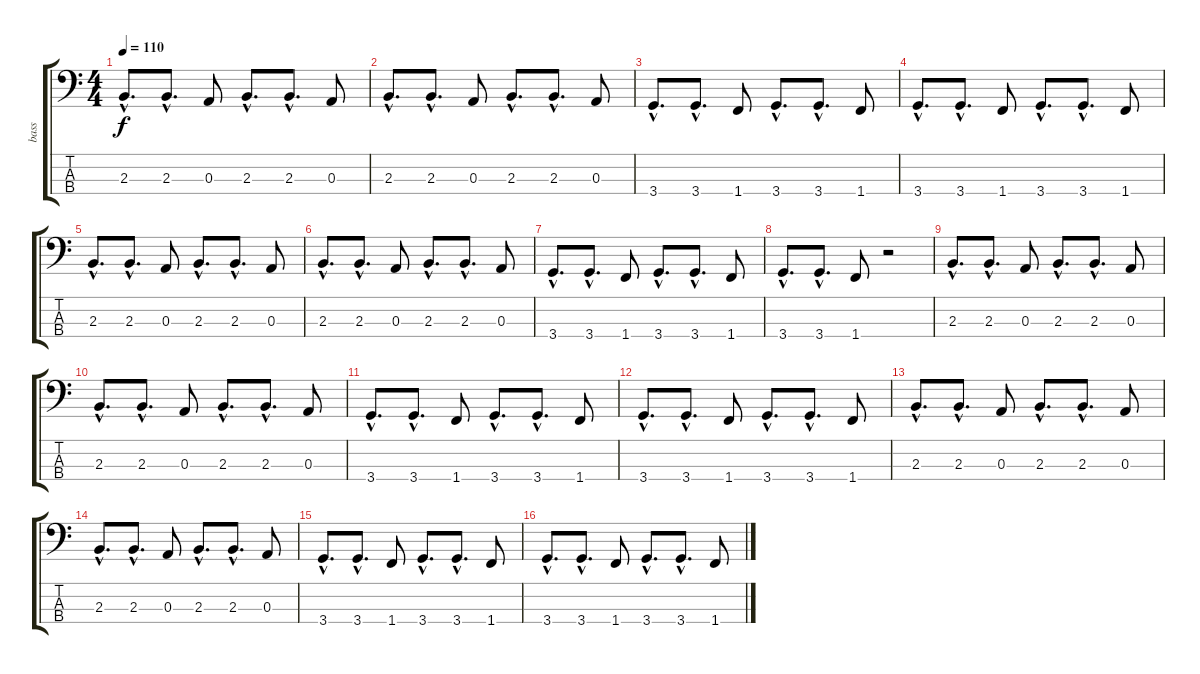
\track ("bass" "bass") {instrument electricbassfinger}
\staff {score tabs}
\tuning (G2 D2 A1 E1) {hide}
\ts (4 4)
\tempo 110
\clef f4
\ks c
2.3{hac}.8{d dy f} 2.3{hac}.8{d} 0.3.8 2.3{hac}.8{d} 2.3{hac}.8{d} 0.3.8 |
2.3{hac}.8{d} 2.3{hac}.8{d} 0.3.8 2.3{hac}.8{d} 2.3{hac}.8{d} 0.3.8 |
3.4{hac}.8{d} 3.4{hac}.8{d} 1.4.8 3.4{hac}.8{d} 3.4{hac}.8{d} 1.4.8 |
3.4{hac}.8{d} 3.4{hac}.8{d} 1.4.8 3.4{hac}.8{d} 3.4{hac}.8{d} 1.4.8 |
2.3{hac}.8{d} 2.3{hac}.8{d} 0.3.8 2.3{hac}.8{d} 2.3{hac}.8{d} 0.3.8 |
2.3{hac}.8{d} 2.3{hac}.8{d} 0.3.8 2.3{hac}.8{d} 2.3{hac}.8{d} 0.3.8 |
3.4{hac}.8{d} 3.4{hac}.8{d} 1.4.8 3.4{hac}.8{d} 3.4{hac}.8{d} 1.4.8 |
3.4{hac}.8{d} 3.4{hac}.8{d} 1.4.8 r.2 |
2.3{hac}.8{d} 2.3{hac}.8{d} 0.3.8 2.3{hac}.8{d} 2.3{hac}.8{d} 0.3.8 |
2.3{hac}.8{d} 2.3{hac}.8{d} 0.3.8 2.3{hac}.8{d} 2.3{hac}.8{d} 0.3.8 |
3.4{hac}.8{d} 3.4{hac}.8{d} 1.4.8 3.4{hac}.8{d} 3.4{hac}.8{d} 1.4.8 |
3.4{hac}.8{d} 3.4{hac}.8{d} 1.4.8 3.4{hac}.8{d} 3.4{hac}.8{d} 1.4.8 |
2.3{hac}.8{d} 2.3{hac}.8{d} 0.3.8 2.3{hac}.8{d} 2.3{hac}.8{d} 0.3.8 |
2.3{hac}.8{d} 2.3{hac}.8{d} 0.3.8 2.3{hac}.8{d} 2.3{hac}.8{d} 0.3.8 |
3.4{hac}.8{d} 3.4{hac}.8{d} 1.4.8 3.4{hac}.8{d} 3.4{hac}.8{d} 1.4.8 |
3.4{hac}.8{d} 3.4{hac}.8{d} 1.4.8 3.4{hac}.8{d} 3.4{hac}.8{d} 1.4.8
